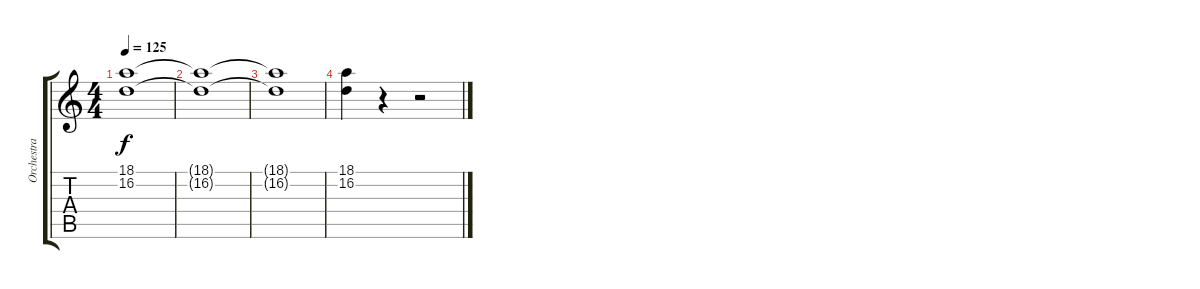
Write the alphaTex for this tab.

\track ("Orchestra 2" "Orchestra ") {instrument stringensemble1}
\staff {score tabs}
\tuning (Eb4 Bb3 Gb3 Db3 Ab2 Eb2) {hide}
\ts (4 4)
\tempo 125
\clef g2
\ks c
(18.1{t} 16.2{t}).1{dy f} |
(18.1{t} 16.2{t}).1 |
(18.1{t} 16.2{t}).1 |
(18.1 16.2).4 r.4 r.2
